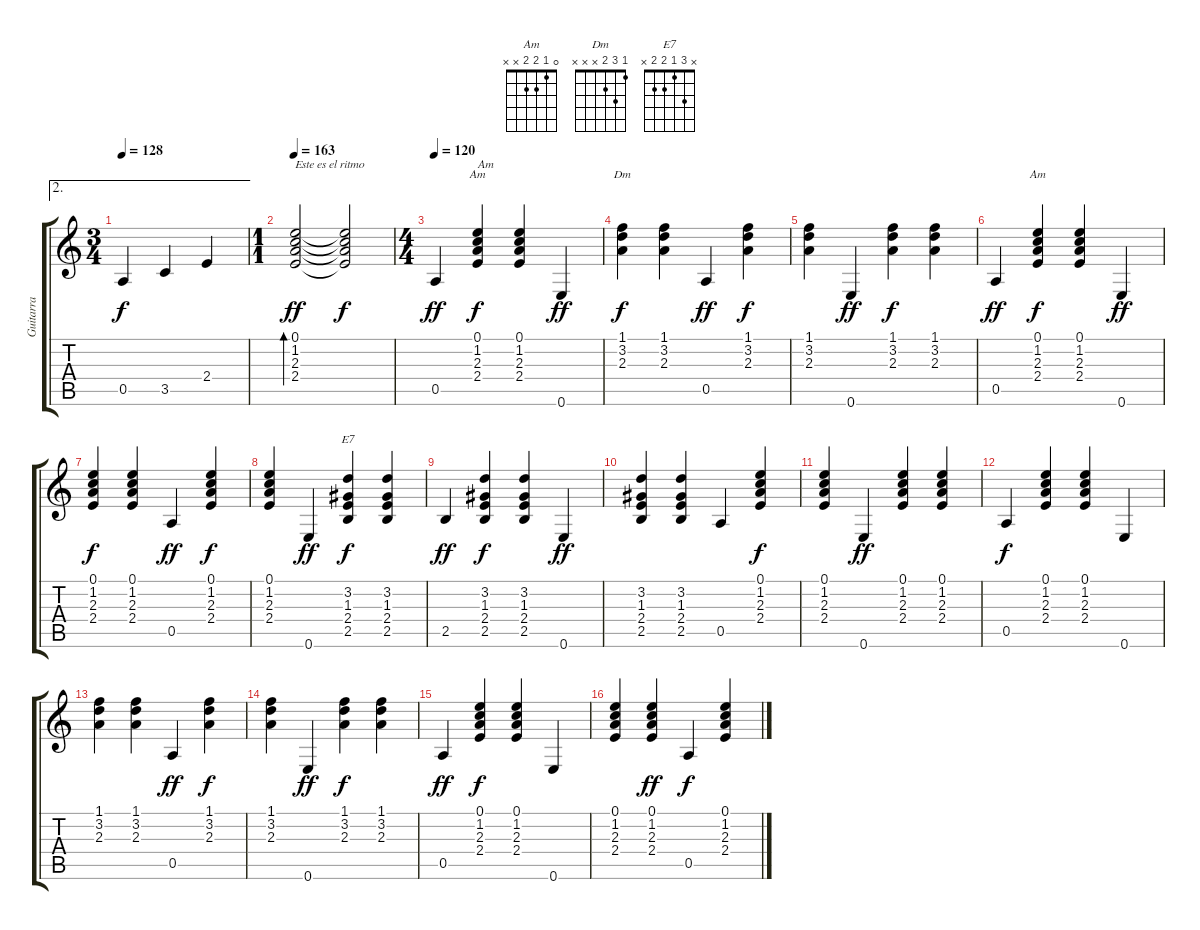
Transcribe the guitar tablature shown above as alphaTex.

\track ("Guitarra" "Guitarra") {instrument acousticguitarsteel}
\staff {score tabs}
\tuning (E4 B3 G3 D3 A2 E2) {hide}
\chord ("Am" 0 1 2 2 0 0)
\chord ("Dm" 1 3 2 x x x)
\chord ("Am" 0 1 2 2 x x)
\chord ("E7" x 3 1 2 2 x)
\ae 2
\ts (3 4)
\tempo 128
\clef g2
\ks c
0.5.4{dy f} 3.5.4 2.4.4 |
\ts (1 1)
\tempo 163
(0.1 1.2 2.3 2.4).2{bd 120 txt "Este es el ritmo" dy ff} (0.1{t} 1.2{t} 2.3{t} 2.4{t}).2{dy f} |
\ts (4 4)
\tempo 120
0.5.4{dy ff volume 12 instrument acousticguitarnylon} (0.1 1.2 2.3 2.4).4{ch "Am" txt "Am" dy f} (0.1 1.2 2.3 2.4).4 0.6.4{dy ff} |
(1.1 3.2 2.3).4{ch "Dm" dy f} (1.1 3.2 2.3).4 0.5.4{dy ff} (1.1 3.2 2.3).4{dy f} |
(1.1 3.2 2.3).4 0.6.4{dy ff} (1.1 3.2 2.3).4{dy f} (1.1 3.2 2.3).4 |
0.5.4{dy ff} (0.1 1.2 2.3 2.4).4{ch "Am" dy f} (0.1 1.2 2.3 2.4).4 0.6.4{dy ff} |
(0.1 1.2 2.3 2.4).4{dy f} (0.1 1.2 2.3 2.4).4 0.5.4{dy ff} (0.1 1.2 2.3 2.4).4{dy f} |
(0.1 1.2 2.3 2.4).4 0.6.4{dy ff} (3.2 1.3 2.4 2.5).4{ch "E7" dy f} (3.2 1.3 2.4 2.5).4 |
2.5.4{dy ff} (3.2 1.3 2.4 2.5).4{dy f} (3.2 1.3 2.4 2.5).4 0.6.4{dy ff} |
(3.2 1.3 2.4 2.5).4 (3.2 1.3 2.4 2.5).4 0.5.4 (0.1 1.2 2.3 2.4).4{dy f} |
(0.1 1.2 2.3 2.4).4 0.6.4{dy ff} (0.1 1.2 2.3 2.4).4 (0.1 1.2 2.3 2.4).4 |
0.5.4{dy f} (0.1 1.2 2.3 2.4).4 (0.1 1.2 2.3 2.4).4 0.6.4 |
(1.1 3.2 2.3).4 (1.1 3.2 2.3).4 0.5.4{dy ff} (1.1 3.2 2.3).4{dy f} |
(1.1 3.2 2.3).4 0.6.4{dy ff} (1.1 3.2 2.3).4{dy f} (1.1 3.2 2.3).4 |
0.5.4{dy ff} (0.1 1.2 2.3 2.4).4{dy f} (0.1 1.2 2.3 2.4).4 0.6.4 |
(0.1 1.2 2.3 2.4).4 (0.1 1.2 2.3 2.4).4{dy ff} 0.5.4{dy f} (0.1 1.2 2.3 2.4).4
